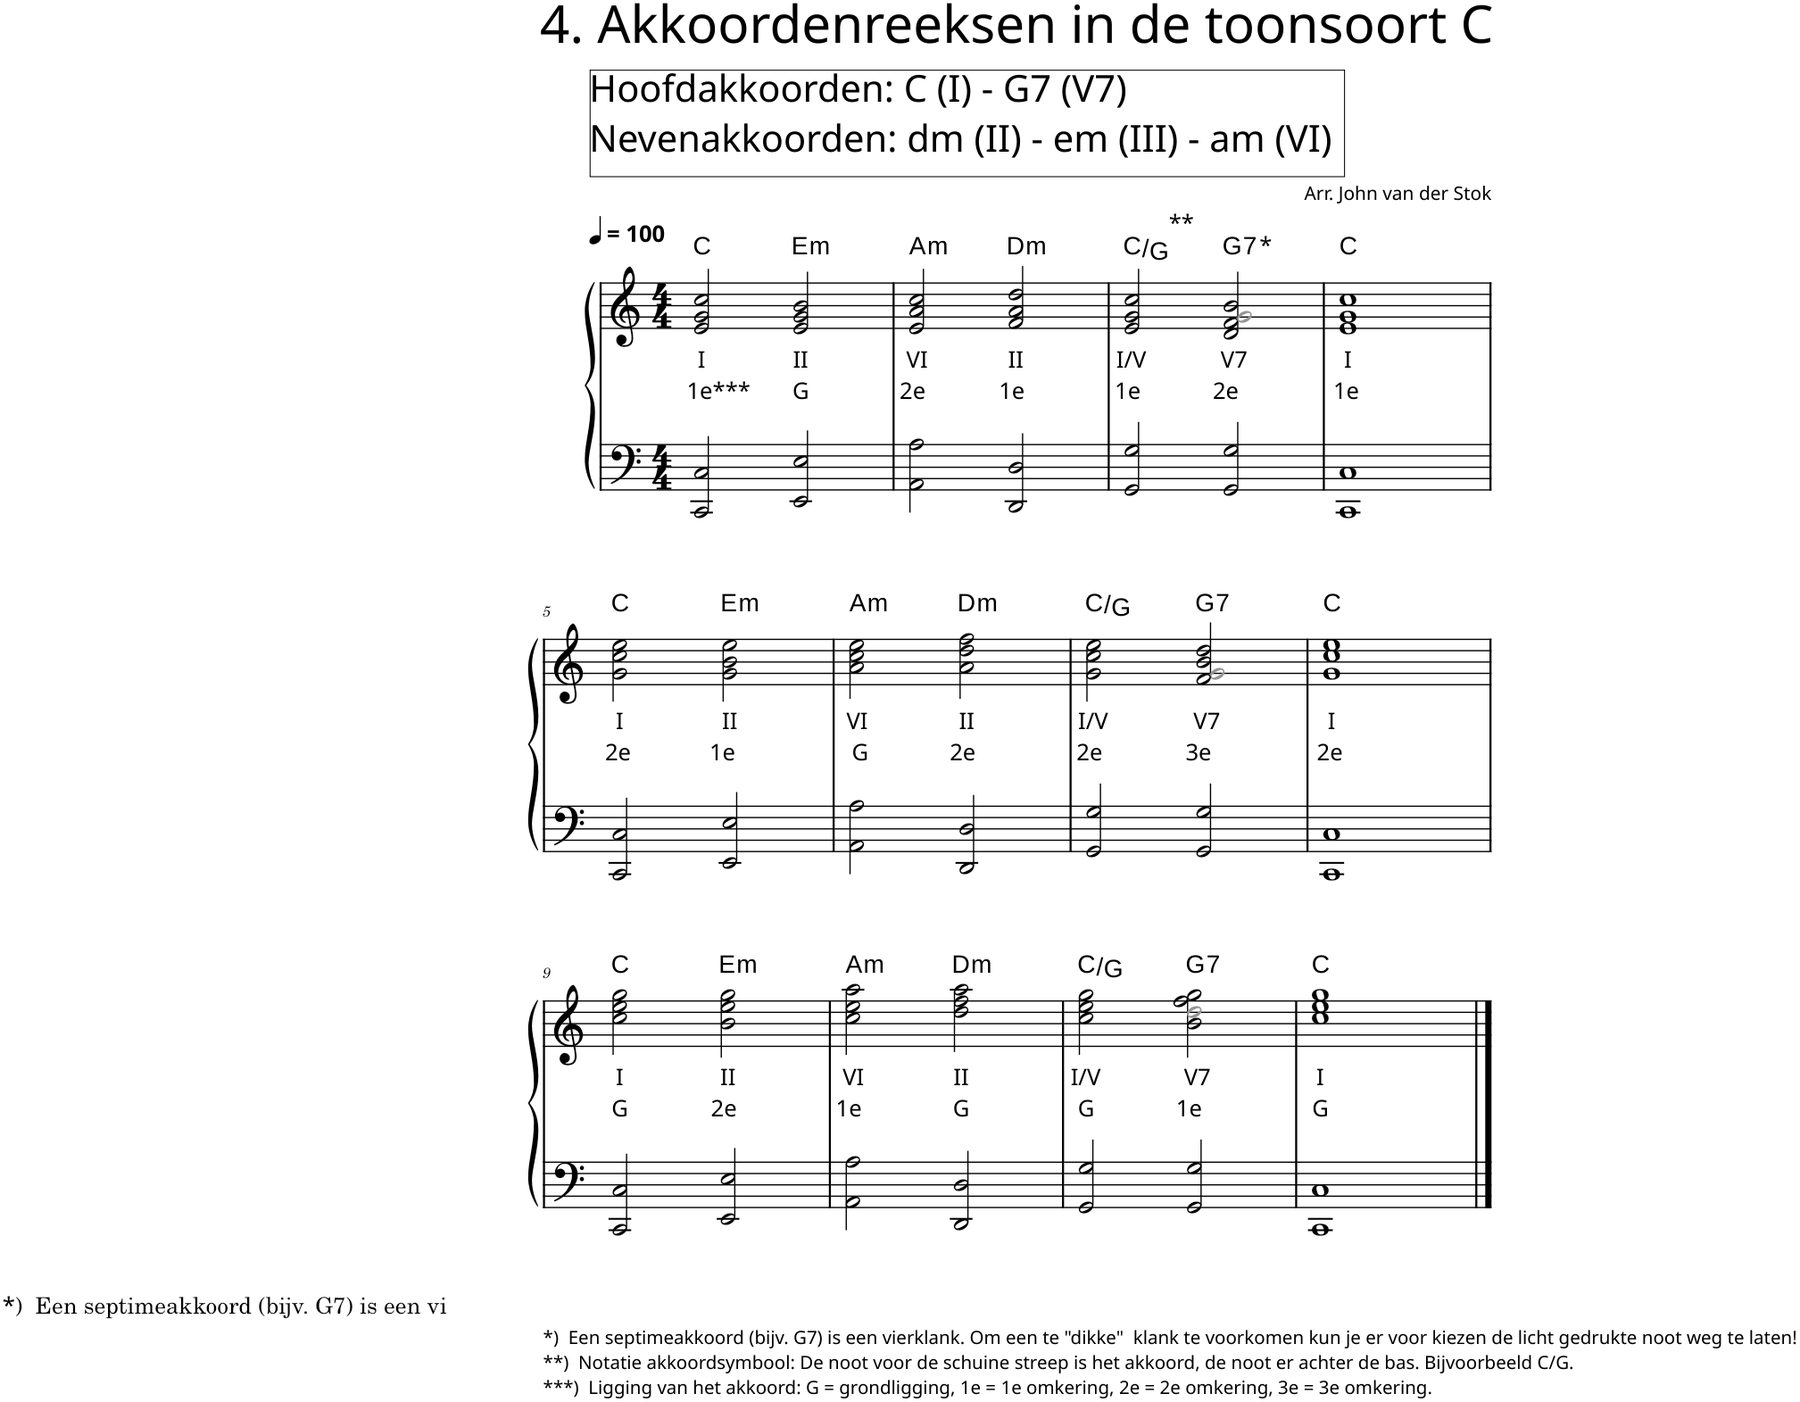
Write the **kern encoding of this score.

**kern	**kern	**text	**text	**harte
*part1	*part1	*part1	*part1	*part1
*staff2	*staff1	*staff1	*staff1	*
*I"Piano	*	*	*	*
*I'Pno.	*	*	*	*
*clefF4	*clefG2	*	*	*
*k[]	*k[]	*	*	*
*M4/4	*M4/4	*	*	*
*MM100	*MM100	*	*	*
=1	=1	=1	=1	=1
!	!	!LO:LY:b	!LO:LY:b	!
2CC/ 2C/	2e/ 2g/ 2cc/	I	1e***	C:maj
!	!	!LO:LY:b	!LO:LY:b	!LO:H:kt=m
2EE/ 2E/	2e/ 2g/ 2b/	II	G	E:min
=2	=2	=2	=2	=2
!	!	!LO:LY:b	!LO:LY:b	!LO:H:kt=m
2AA\ 2A\	2e/ 2a/ 2cc/	VI	2e	A:min
!	!	!LO:LY:b	!LO:LY:b	!LO:H:kt=m
2DD/ 2D/	2f/ 2a/ 2dd/	II	1e	D:min
=3	=3	=3	=3	=3
!	!LO:TX:a:t=**	!	!	!
!	!	!LO:LY:b	!LO:LY:b	!
2GG/ 2G/	2e/ 2g/ 2cc/	I/V	1e	C:maj/5
!	!LO:TX:a:t=*	!	!	!
!	!	!LO:LY:b	!LO:LY:b	!LO:H:kt=7
2GG/ 2G/	2d/ 2f/ 2gi/ 2b/	V7	2e	G:7
=4	=4	=4	=4	=4
!	!	!LO:LY:b	!LO:LY:b	!
1CC 1C	1e 1g 1cc	I	1e	C:maj
!!LO:LB:g=z
=5	=5	=5	=5	=5
!	!	!LO:LY:b	!LO:LY:b	!
2CC/ 2C/	2g\ 2cc\ 2ee\	I	2e	C:maj
!	!	!LO:LY:b	!LO:LY:b	!LO:H:kt=m
2EE/ 2E/	2g\ 2b\ 2ee\	II	1e	E:min
=6	=6	=6	=6	=6
!	!	!LO:LY:b	!LO:LY:b	!LO:H:kt=m
2AA\ 2A\	2a\ 2cc\ 2ee\	VI	G	A:min
!	!	!LO:LY:b	!LO:LY:b	!LO:H:kt=m
2DD/ 2D/	2a\ 2dd\ 2ff\	II	2e	D:min
=7	=7	=7	=7	=7
!	!	!LO:LY:b	!LO:LY:b	!
2GG/ 2G/	2g\ 2cc\ 2ee\	I/V	2e	C:maj/5
!	!	!LO:LY:b	!LO:LY:b	!LO:H:kt=7
2GG/ 2G/	2f/ 2gi/ 2b/ 2dd/	V7	3e	G:7
=8	=8	=8	=8	=8
!	!	!LO:LY:b	!LO:LY:b	!
1CC 1C	1g 1cc 1ee	I	2e	C:maj
!!LO:LB:g=z
=9	=9	=9	=9	=9
!LO:TX:b:t=*)  Een septimeakkoord (bijv. G7) is een vierklank. Om een te "dikke"  klank te voorkomen kun je er voor kiezen de licht gedrukte noot weg te laten!	!	!	!	!
!LO:TX:b:t=**)  Notatie akkoordsymbool&colon; De noot voor de schuine streep is het akkoord, de noot er achter de bas. Bijvoorbeeld C/G.	!	!	!	!
!LO:TX:b:t=***)  Ligging van het akkoord&colon; G = grondligging, 1e = 1e omkering, 2e = 2e omkering, 3e = 3e omkering.	!	!	!	!
!LO:TX:b:t=*	!	!	!	!
!LO:TX:b:t=)  Een septimeakkoord (bijv. G7) is een vi	!	!	!	!
!	!	!LO:LY:b	!LO:LY:b	!
2CC/ 2C/	2cc\ 2ee\ 2gg\	I	G	C:maj
!	!	!LO:LY:b	!LO:LY:b	!LO:H:kt=m
2EE/ 2E/	2b\ 2ee\ 2gg\	II	2e	E:min
=10	=10	=10	=10	=10
!	!	!LO:LY:b	!LO:LY:b	!LO:H:kt=m
2AA\ 2A\	2cc\ 2ee\ 2aa\	VI	1e	A:min
!	!	!LO:LY:b	!LO:LY:b	!LO:H:kt=m
2DD/ 2D/	2dd\ 2ff\ 2aa\	II	G	D:min
=11	=11	=11	=11	=11
!	!	!LO:LY:b	!LO:LY:b	!
2GG/ 2G/	2cc\ 2ee\ 2gg\	I/V	G	C:maj/5
!	!	!LO:LY:b	!LO:LY:b	!LO:H:kt=7
2GG/ 2G/	2b\ 2ddi\ 2ff\ 2gg\	V7	1e	G:7
=12	=12	=12	=12	=12
!	!	!LO:LY:b	!LO:LY:b	!
1CC 1C	1cc 1ee 1gg	I	G	C:maj
==	==	==	==	==
*-	*-	*-	*-	*-
